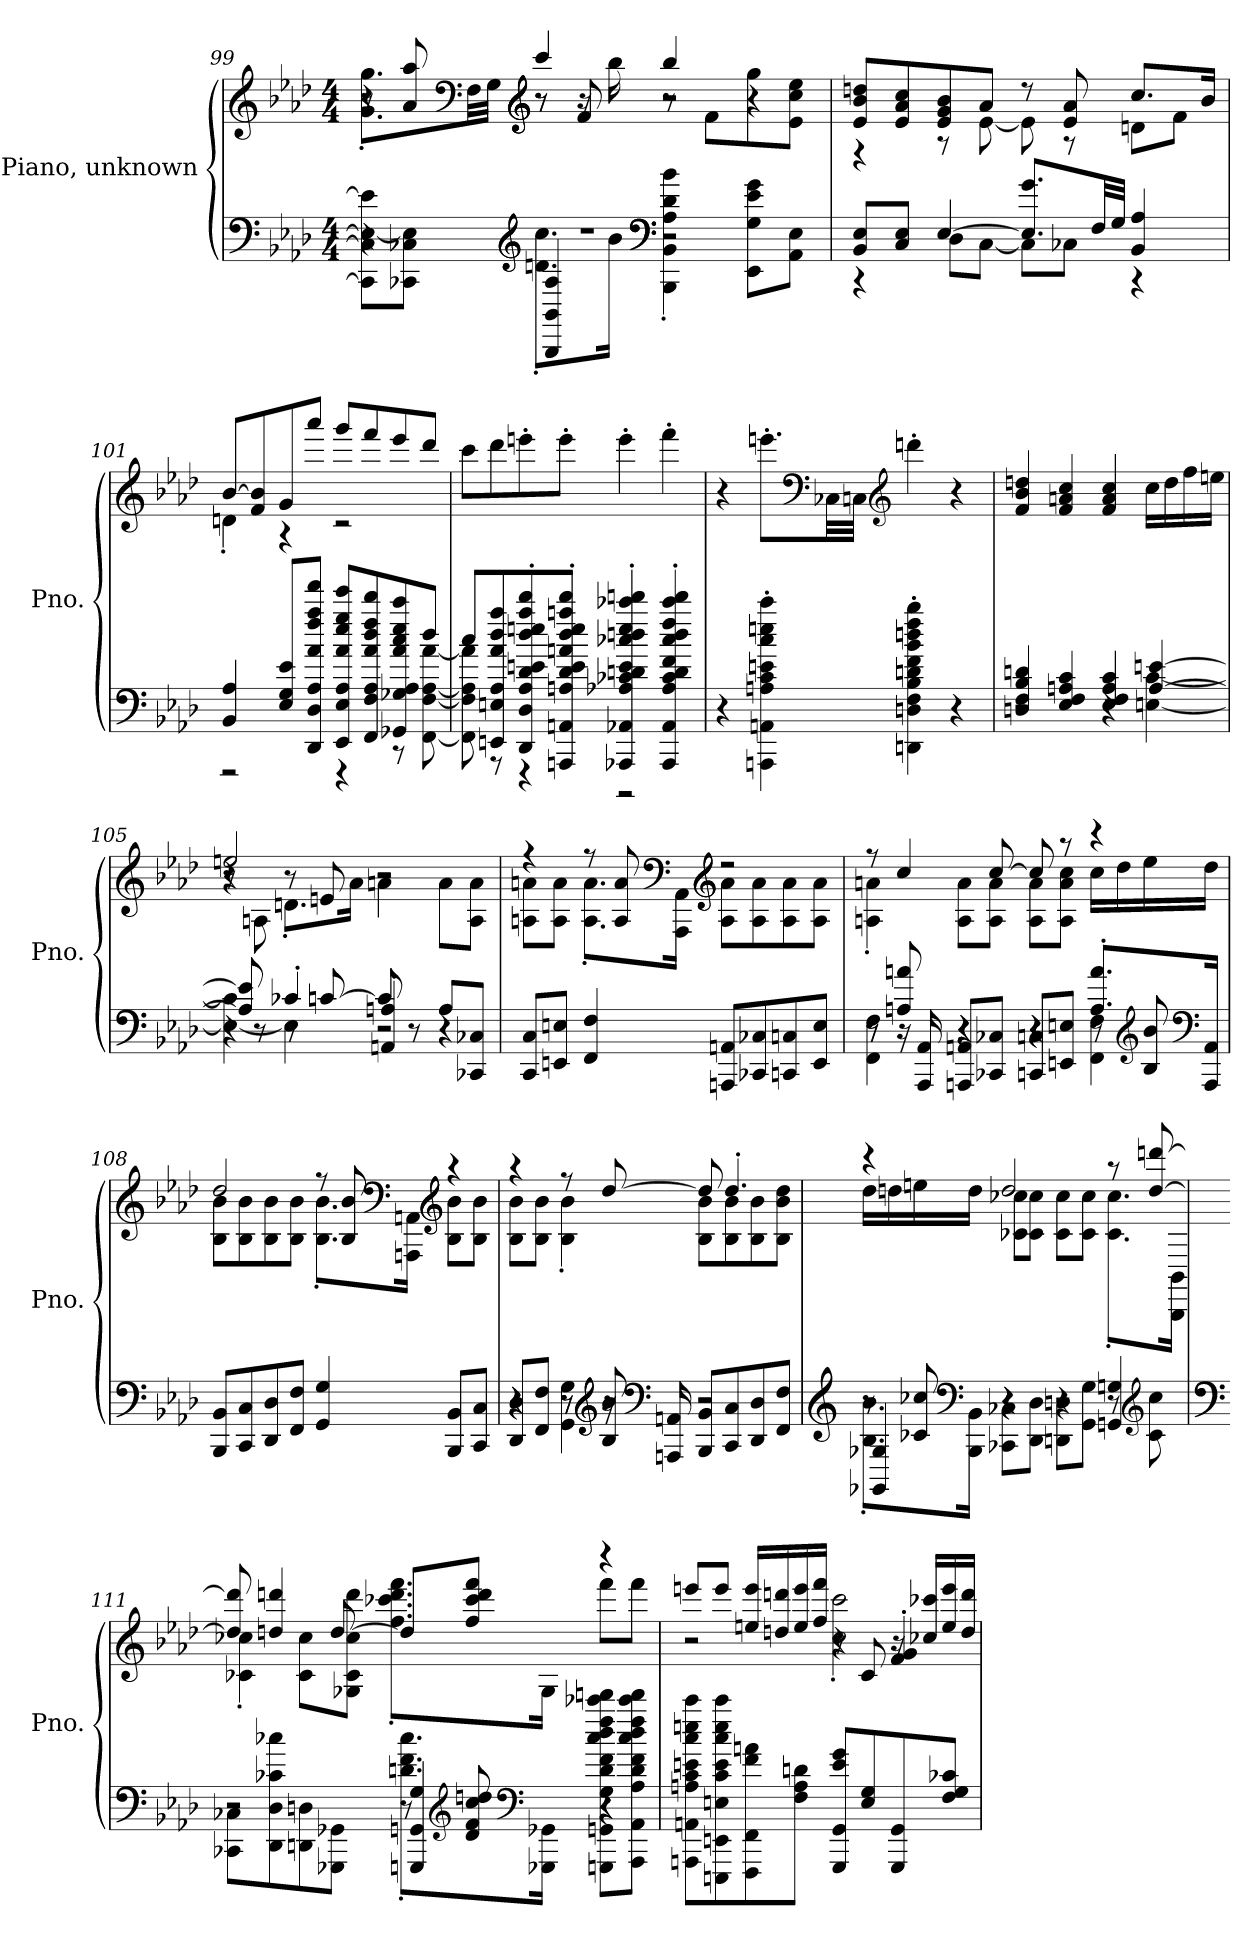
**kern	**kern
*part1	*part1
*staff2	*staff1
*I"Piano, unknown	*
*I'Pno.	*
*clefF4	*clefG2
*k[b-e-a-d-]	*k[b-e-a-d-]
*M4/4	*M4/4
=99	=99
*^	*^
*	*^	*	*^
1r	8CC\] 8C\] 8E-\_ 8e-\]L	4r	8r	8.g\' 8.gg\'L	4r
.	8CC-X\ 8C-X\ 8E-\]J	.	8a-/ 8aa-/	.	.
*	*	*	*clefF4	*	*
.	.	.	.	32F\LL	.
.	.	.	.	32G\JJJ	.
*clefG2	*	*	*clefG2	*	*
.	8.dn\' 8.cc\'L	4BBB-/ 4BB-/ 4A-/	4ccc/	8r	8r
.	.	.	.	16r	8f/
.	16b-\Jk	.	.	16bb-\	.
*clefF4	*	*	*	*	*
.	4BBB-\' 4BB-\' 4A-\' 4d\' 4b-\'	2r	4bb-/	8r	2r
.	.	.	.	8f\L	.
.	8EE-\ 8G\ 8e-\ 8g\L	.	4r	8gg\	.
.	8AA-\ 8E-\J	.	.	8e-\ 8cc\ 8ee-\J	.
*	*v	*v	*	*	*
*	*	*	*v	*v
!!LO:LB:g=z
=100	=100	=100	=100
8BB-/ 8E-/L	4r	8e-/ 8b-/ 8ddn/L	4r
8C/ 8E-/J	.	8e-/ 8a-/ 8cc/	.
[4E-/	8D-\L	8e-/ 8g/ 8b-/	8r
.	[8C\J	8a-/J	[8e-\
8.E-/] 8.g/L	8C\L]	8r	8e-\]
.	8C-X\J	8e-/ 8a-/	8r
32F/LL	.	.	.
32G/JJJ	.	.	.
4BB-/ 4A-/	4r	8.cc/L	8dn\L
.	.	.	8f\J
.	.	16b-/Jk	.
=101	=101	=101	=101
4BB-/ 4A-/	2r	[8b-/L	4dn'\
.	.	8f/ 8b-/]	.
8E-/ 8G/ 8e-/L	.	8g/	4r
8DD-/ 8D-/ 8A-/ 8a-/ 8ff/ 8aa-/ 8fff/J	.	8aaa-/J	.
8EE-/ 8E-/ 8A-/ 8a-/ 8ee-/ 8gg/ 8eee-/L	4r	8ggg/L	2r
8FF/ 8F/ 8A-/ 8a-/ 8dd-/ 8ff/ 8ddd-/	.	8fff/	.
8GG-X/ 8G-X/ 8A-/ 8a-/ 8cc/ 8ee-/ 8ccc/	8r	8eee-/	.
8dd-/J	[8FF\ [8F\ [8A-\ [8a-\	8ddd-/J	.
*	*	*v	*v
=102	=102	=102
8cc/L	8FF\] 8F\] 8A-\] 8a-\]	8ccc\L
8EEn/ 8En/ 8A-/ 8a-/ 8dd-/ 8aa-/	8r	8ddd-\
8DD-/' 8D-/' 8A-/' 8d-/' 8en/' 8dd-/' 8een/' 8aa-/' 8ddd-/'	4r	8eeen'\
8AAAn/' 8AAn/' 8An/' 8d-/' 8e/' 8an/' 8dd-/' 8ee/' 8aan/' 8ddd-/'J	.	8eee'\J
4AAA-X/' 4AA-X/' 4A-X/' 4c-X/' 4dn/' 4e/' 4cc-X/' 4ddn/' 4ee/' 4ccc-X/' 4dddn/'	2r	4eee'\
4AAA-/' 4AA-/' 4A-/' 4c-/' 4d/' 4f/' 4cc-/' 4dd/' 4ff/' 4ccc-/' 4ddd/'	.	4fff'\
*v	*v	*
!!LO:PB:g=z
=103	=103
4r	4r
4AAAn\' 4AAn\' 4An\' 4c\' 4en\' 4cc\' 4een\' 4ccc\'	8.eeen'\L
*	*clefF4
.	32C-X\LL
.	32Cn\JJJ
*	*clefG2
4DDn\' 4Dn\' 4F\' 4B-\' 4dn\' 4f\' 4b-\' 4ddn\' 4ff\' 4bb-\'	4dddn'\
4r	4r
=104	=104
*^	*
*	*^	*
1r	2r	4Dn/ 4F/ 4B-/ 4dn/	4f/ 4b-/ 4ddn/
.	.	4E-/ 4F/ 4An/ 4c/	4f/ 4an/ 4cc/
.	4r	4E-/ 4F/ 4A/ 4c/	4f/ 4a/ 4cc/
.	[4En\ [4c\	[4A/ [4en/	16cc\LL
.	.	.	16dd\
.	.	.	16ff\
.	.	.	16een\JJ
=105	=105	=105	=105
*	*	*	*^
*	*	*	*	*^
4r	4E\_ 4c\]	8A/] 8e/]	2een/	8r	4r
.	.	8r	.	8An\	.
8r	4E\]	4c-X'/	.	8.dn'\L	8r
[8cn/	.	.	.	.	8en/
.	.	.	.	16a-\Jk	.
8c/]	2r	4AAn/' 4An/'	2r	4an\	2r
8r	.	.	.	.	.
4r	.	8A/L	.	8a\L	.
.	.	8CC-X/ 8C-X/J	.	8A\ 8a\J	.
*v	*v	*v	*	*	*
*	*	*v	*v
!!LO:LB:g=z
=106	=106	=106
8CC/ 8C/L	4r	8An\ 8an\L
8EEn/ 8En/J	.	8A\ 8a\J
4FF/ 4F/	8r	8.A\' 8.a\'L
.	8A/ 8a/	.
*	*clefF4	*
.	.	16AAA-\ 16AA-\Jk
*	*clefG2	*
8AAAn/ 8AAn/L	2r	8A\ 8a\L
8CC-X/ 8C-X/	.	8A\ 8a\
8CCn/ 8Cn/	.	8A\ 8a\
8EE/ 8E/J	.	8A\ 8a\J
=107	=107	=107
*^	*	*
*	*^	*	*
8r	4FF\ 4F\	8r	8r	4An\' 4an\'
8An/ 8an/	.	16r	4cc/	.
.	.	16AAA-/ 16AA-/	.	.
4r	4r	8AAAn/ 8AAn/L	.	8A\ 8a\L
.	.	8CC-X/ 8C-X/J	[8cc/	8A\ 8a\J
4r	4r	8CCn/ 8Cn/L	8cc/]	8A\ 8a\L
.	.	8EEn/ 8En/J	8r	8A\ 8a\ 8cc\J
8r	4FF\ 4F\	8.A/' 8.a/'L	4r	16cc\LL
.	.	.	.	16dd-\
*clefG2	*	*	*	*
8B-/ 8b-/	.	.	.	16ee-\
*clefF4	*	*	*	*
.	.	16AAA/ 16AA/Jk	.	16dd-\JJ
*v	*v	*v	*	*
!!LO:LB:g=z	!!
=108	=108	=108
8BBB-/ 8BB-/L	2dd-/	8B-\ 8b-\L
8CC/ 8C/	.	8B-\ 8b-\
8DD-/ 8D-/	.	8B-\ 8b-\
8FF/ 8F/J	.	8B-\ 8b-\J
4GG/ 4G/	8r	8.B-\' 8.b-\'L
.	8B-/ 8b-/	.
*	*clefF4	*
.	.	16AAAn\ 16AAn\Jk
*	*clefG2	*
8BBB-/ 8BB-/L	4r	8B-\ 8b-\L
8CC/ 8C/J	.	8B-\ 8b-\J
=109	=109	=109
*^	*	*
*	*^	*	*
4r	4r	8DD-/ 8D-/L	4r	8B-\ 8b-\L
.	.	8FF/ 8F/J	.	8B-\ 8b-\J
8r	4GG\ 4G\	8r	8r	4B-\' 4b-\'
*clefG2	*	*	*	*
8B-/ 8b-/	.	16r	[8dd-/	.
*clefF4	*	*	*	*
.	.	16AAAn/ 16AAn/	.	.
2r	2r	8BBB-/ 8BB-/L	8dd-/]	8B-\ 8b-\L
.	.	8CC/ 8C/	4.dd-'/	8B-\ 8b-\
.	.	8DD-/ 8D-/	.	8B-\ 8b-\
.	.	8FF/ 8F/J	.	8B-\ 8b-\ 8dd-\J
!!LO:LB:g=z	!!
=110	=110	=110	=110	=110
*clefG2	*	*	*	*
8r	8.B-\' 8.b-\'L	4GG-X/ 4G-X/	4r	16dd-\LL
.	.	.	.	16ddn\
8c-X/ 8cc-X/	.	.	.	16een\
*clefF4	*	*	*	*
.	16BBB-\ 16BB-\Jk	.	.	16dd\JJ
4r	8CC-X\ 8C-X\L	4r	2dd/	8c-X\ 8cc-X\L
.	8DD-\ 8D-\J	.	.	8c-\ 8cc-\J
2r	8DDn\ 8Dn\L	4r	.	8c-\ 8cc-\L
.	8GG-\ 8G-\J	.	.	8c-\ 8cc-\J
.	8r	4GGn/ 4Gn/	8r	8.c-\' 8.cc-\'L
*clefG2	*	*	*	*
.	8c-\ 8cc-\	.	[8dd/ [8dddn/	.
.	.	.	.	16BBB-\ 16BB-\Jk
!!LO:LB:g=z	!!
=111	=111	=111	=111	=111
*clefF4	*	*	*	*
2r	8CC-X\ 8C-X\L	2r	8dd/] 8ddd/]	4c-X\' 4cc-X\'
.	8DD-\ 8D-\ 8c-X\ 8cc-X\	.	4ddn/ 4dddn/	.
.	8DDn\ 8Dn\	.	.	8c-\ 8cc-\L
.	8GGG-X\ 8GG-X\J	.	[8dd/	8G-X\ 8c-\ 8cc-\ 8ddd\J
8r	8.dn\' 8.f\' 8.cc-\'L	4GGGn/ 4GGn/ 4G/	8dd/L]	8.ff\' 8.ccc-X\' 8.ddd\' 8.fff\'L
*clefG2	*	*	*	*
8d/ 8f/ 8cc-/ 8ddn/	.	.	8ff/ 8ccc-/ 8ddd/ 8fff/J	.
*clefF4	*	*	*	*
.	16GGG-X\ 16GG-X\Jk	.	.	16G-\Jk
4r	8GGGn\ 8GGn\ 8G\ 8d\ 8f\ 8cc-\ 8dd\ 8ff\ 8ccc-X\ 8dddn\L	4r	4r	8fff\L
.	8AAA-\ 8AA-\ 8A-\ 8d\ 8f\ 8cc-\ 8dd\ 8ff\ 8ccc-\ 8ddd\J	.	.	8fff\J
*v	*v	*v	*	*
=112	=112	=112
*	*	*^
8AAAn\ 8AAn\ 8An\ 8c\ 8en\ 8cc\ 8een\ 8ccc\L	8eeen/L	2r	2r
8EEEn\ 8EEn\ 8En\ 8c\ 8e\ 8cc\ 8ee\ 8ccc\	8eee/J	.	.
8FFF\ 8FF\ 8f\ 8an\	16een/ 16eee/LL	.	.
.	16ddn/ 16dddn/	.	.
8F\ 8A\ 8dn\J	16ee/ 16eee/	.	.
.	16ff/ 16fff/JJ	.	.
8GGG/ 8GG/ 8e/ 8g/L	8r	2cc\' 2ccc\'	4r
8E/ 8G/	8c/	.	.
8GGG/ 8GG/	16r	.	4f/' 4g/'
.	16cc-X/ 16ccc-X/LL	.	.
8F/ 8G/ 8c-X/J	16ee/ 16eee/	.	.
.	16dd/ 16ddd/JJ	.	.
*	*v	*v	*v
=	=
*-	*-
